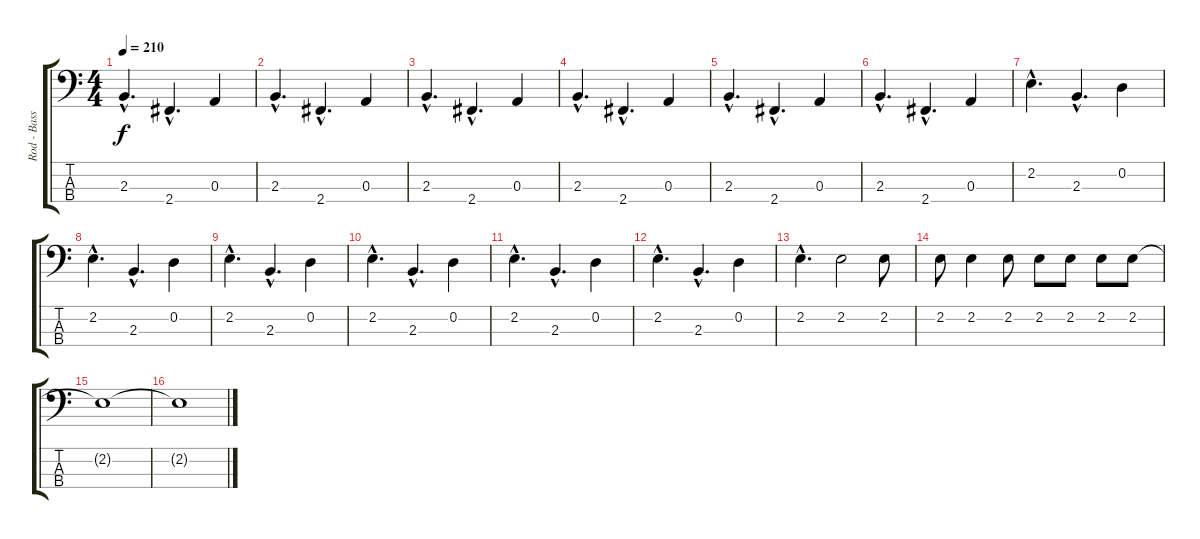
\track ("Rod - Bass" "Rod - Bass") {instrument electricbasspick}
\staff {score tabs}
\tuning (G2 D2 A1 E1) {hide}
\ts (4 4)
\tempo 210
\clef f4
\ks c
2.3{hac}.4{d dy f} 2.4{hac}.4{d} 0.3.4 |
2.3{hac}.4{d} 2.4{hac}.4{d} 0.3.4 |
2.3{hac}.4{d} 2.4{hac}.4{d} 0.3.4 |
2.3{hac}.4{d} 2.4{hac}.4{d} 0.3.4 |
2.3{hac}.4{d} 2.4{hac}.4{d} 0.3.4 |
2.3{hac}.4{d} 2.4{hac}.4{d} 0.3.4 |
2.2{hac}.4{d} 2.3{hac}.4{d} 0.2.4 |
2.2{hac}.4{d} 2.3{hac}.4{d} 0.2.4 |
2.2{hac}.4{d} 2.3{hac}.4{d} 0.2.4 |
2.2{hac}.4{d} 2.3{hac}.4{d} 0.2.4 |
2.2{hac}.4{d} 2.3{hac}.4{d} 0.2.4 |
2.2{hac}.4{d} 2.3{hac}.4{d} 0.2.4 |
2.2{hac}.4{d} 2.2.2 2.2.8 |
2.2.8 2.2.4 2.2.8 2.2.8 2.2.8 2.2.8 2.2.8 |
2.2{t}.1 |
2.2{t}.1
